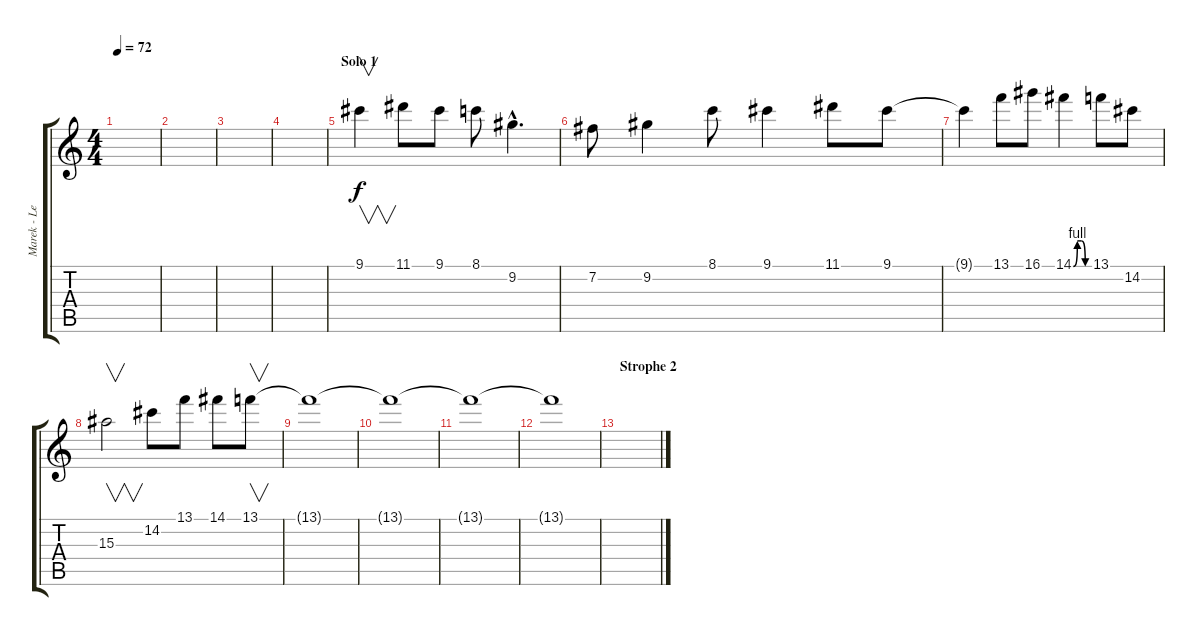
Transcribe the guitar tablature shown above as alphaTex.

\track ("Marek - Lead Guitar" "Marek - Le") {instrument overdrivenguitar}
\staff {score tabs}
\tuning (E4 B3 G3 D3 A2 E2) {hide}
\ts (4 4)
\tempo 72
\clef g2
\ks c
|
|
|
|
\section ("" "Solo 1")
9.1.4{v} 11.1.8 9.1.8 8.1.8 9.2{hac}.4{d} |
7.2.8 9.2.4 8.1.8 9.1.4 11.1.8 9.1.8 |
9.1{t}.4 13.1.8 16.1.8 14.1{be (custom 0 0 15 4 30 4 45 0 60 0)}.4 13.1.8 14.2.8 |
15.3.2{v} 14.2.8 13.1.8 14.1.8 13.1.8{v} |
13.1{t}.1 |
13.1{t}.1 |
13.1{t}.1 |
13.1{t}.1 |
\section ("" "Strophe 2")
